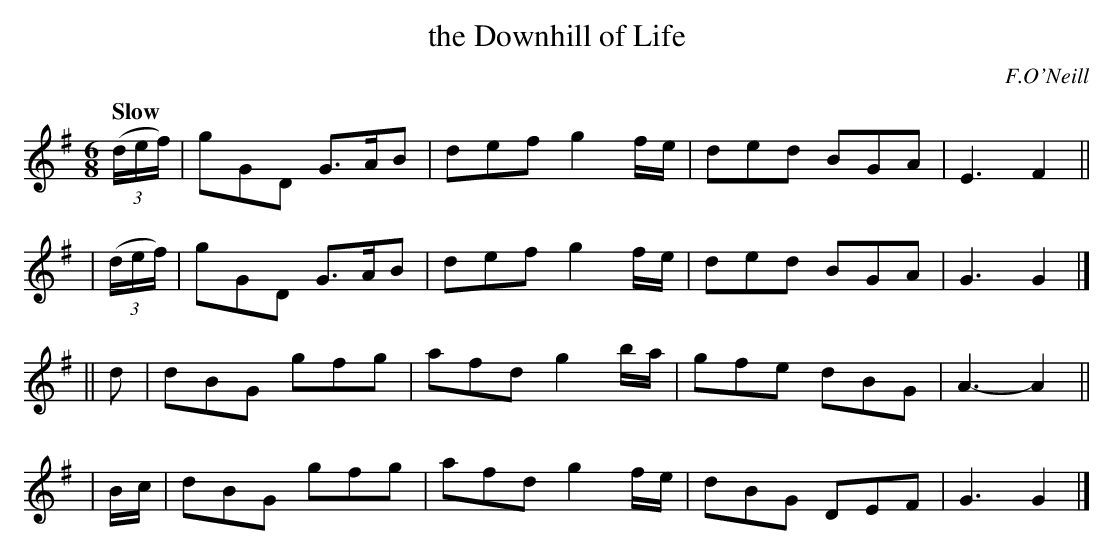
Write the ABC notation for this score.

X:1
T: the Downhill of Life
O: F.O'Neill
Q: "Slow"
M: 6/8
L: 1/8
K: G
  ((3d/e/f/) | gGD G>AB | def g2f/e/ | ded BGA | E3 F2 ||
| ((3d/e/f/) | gGD G>AB | def g2f/e/ | ded BGA | G3 G2 |]
||   d | dBG gfg | afd g2b/a/ | gfe dBG | A3- A2 ||
| B/c/ | dBG gfg | afd g2f/e/ | dBG DEF | G3 G2 |]
